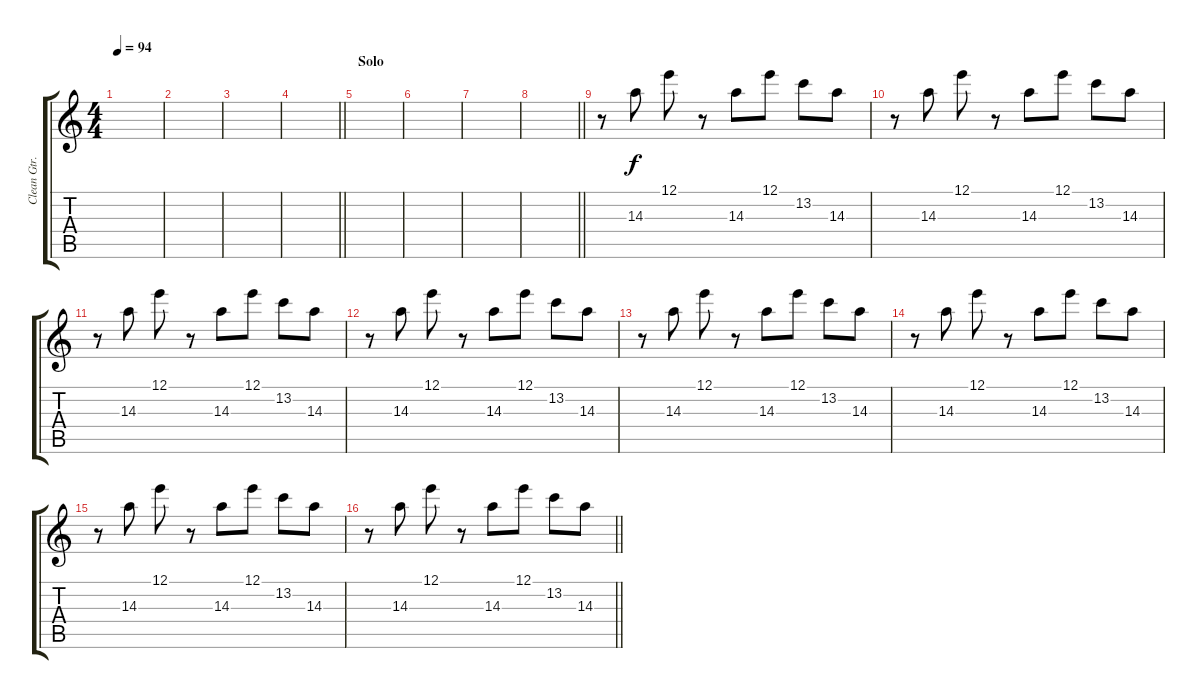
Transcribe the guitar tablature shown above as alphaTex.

\track ("Clean Gtr. 2" "Clean Gtr.") {instrument electricguitarclean}
\staff {score tabs}
\tuning (E4 B3 G3 D3 A2 D2) {hide}
\ts (4 4)
\tempo 94
\clef g2
\ks c
|
|
|
\barLineRight lightlight
|
\section ("" "Solo")
|
|
|
\barLineRight lightlight
|
\section ("" "")
r.8 14.3.8 12.1.8 r.8 14.3.8 12.1.8 13.2.8 14.3.8 |
r.8 14.3.8 12.1.8 r.8 14.3.8 12.1.8 13.2.8 14.3.8 |
r.8 14.3.8 12.1.8 r.8 14.3.8 12.1.8 13.2.8 14.3.8 |
r.8 14.3.8 12.1.8 r.8 14.3.8 12.1.8 13.2.8 14.3.8 |
r.8 14.3.8 12.1.8 r.8 14.3.8 12.1.8 13.2.8 14.3.8 |
r.8 14.3.8 12.1.8 r.8 14.3.8 12.1.8 13.2.8 14.3.8 |
r.8 14.3.8 12.1.8 r.8 14.3.8 12.1.8 13.2.8 14.3.8 |
\barLineRight lightlight
r.8 14.3.8 12.1.8 r.8 14.3.8 12.1.8 13.2.8 14.3.8
